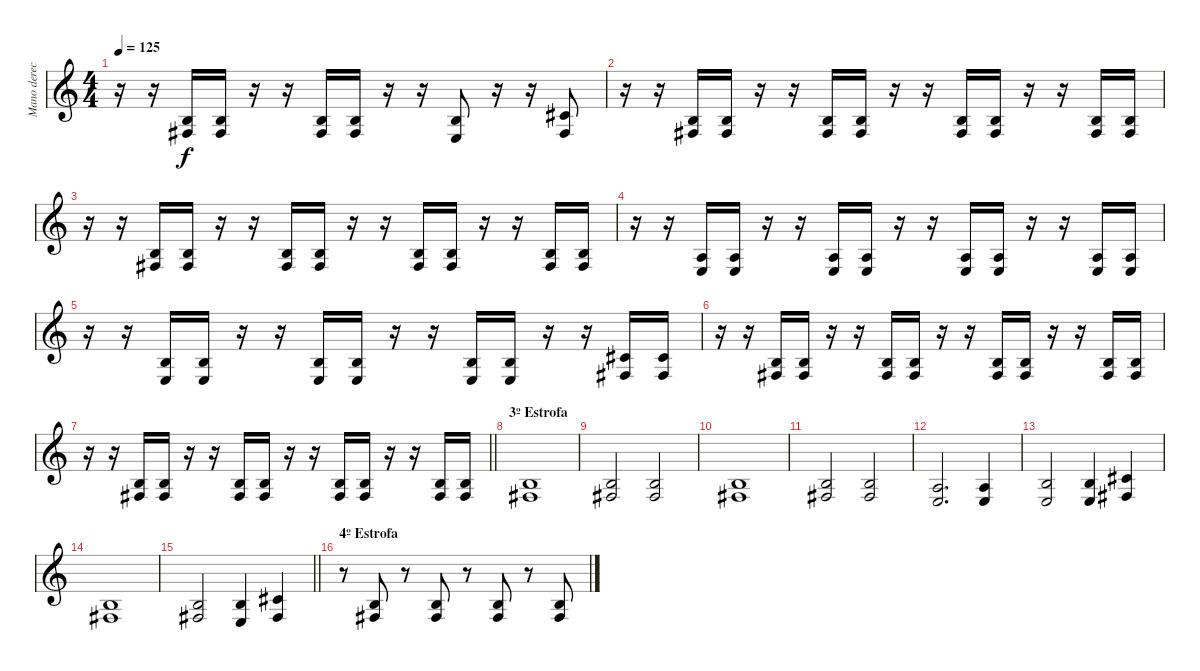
\track ("Mano derecha" "Mano derec") {instrument brightacousticpiano}
\staff {score}
\tuning (E4 B3 G3 D3 A2 E2 B1) {hide}
\ts (4 4)
\tempo 125
\clef g2
\ks c
r.16{dy f} r.16 (0.2 4.4).16 (0.2 4.4).16 r.16 r.16 (0.2 4.4).16 (0.2 4.4).16 r.16 r.16 (0.2 2.4).8 r.16 r.16 (2.2 4.4).8 |
r.16 r.16 (0.2 4.4).16 (0.2 4.4).16 r.16 r.16 (0.2 4.4).16 (0.2 4.4).16 r.16 r.16 (0.2 4.4).16 (0.2 4.4).16 r.16 r.16 (0.2 4.4).16 (0.2 4.4).16 |
r.16 r.16 (0.2 4.4).16 (0.2 4.4).16 r.16 r.16 (0.2 4.4).16 (0.2 4.4).16 r.16 r.16 (0.2 4.4).16 (0.2 4.4).16 r.16 r.16 (0.2 4.4).16 (0.2 4.4).16 |
r.16 r.16 (2.3 2.4).16 (2.3 2.4).16 r.16 r.16 (2.3 2.4).16 (2.3 2.4).16 r.16 r.16 (2.3 2.4).16 (2.3 2.4).16 r.16 r.16 (2.3 2.4).16 (2.3 2.4).16 |
r.16 r.16 (0.2 2.4).16 (0.2 2.4).16 r.16 r.16 (0.2 2.4).16 (0.2 2.4).16 r.16 r.16 (0.2 2.4).16 (0.2 2.4).16 r.16 r.16 (2.2 4.4).16 (2.2 4.4).16 |
r.16 r.16 (0.2 4.4).16 (0.2 4.4).16 r.16 r.16 (0.2 4.4).16 (0.2 4.4).16 r.16 r.16 (0.2 4.4).16 (0.2 4.4).16 r.16 r.16 (0.2 4.4).16 (0.2 4.4).16 |
\barLineRight lightlight
r.16 r.16 (0.2 4.4).16 (0.2 4.4).16 r.16 r.16 (0.2 4.4).16 (0.2 4.4).16 r.16 r.16 (0.2 4.4).16 (0.2 4.4).16 r.16 r.16 (0.2 4.4).16 (0.2 4.4).16 |
\section ("" "3º Estrofa")
(0.2 4.4).1 |
(0.2 4.4).2 (0.2 4.4).2 |
(0.2 4.4).1 |
(0.2 4.4).2 (0.2 4.4).2 |
(2.3 2.4).2{d} (2.3 2.4).4 |
(0.2 2.4).2 (0.2 2.4).4 (2.2 4.4).4 |
(0.2 4.4).1 |
\barLineRight lightlight
(0.2 4.4).2 (0.2 2.4).4 (2.2 4.4).4 |
\section ("" "4º Estrofa")
r.8 (0.2 4.4).8 r.8 (0.2 4.4).8 r.8 (0.2 4.4).8 r.8 (0.2 4.4).8
